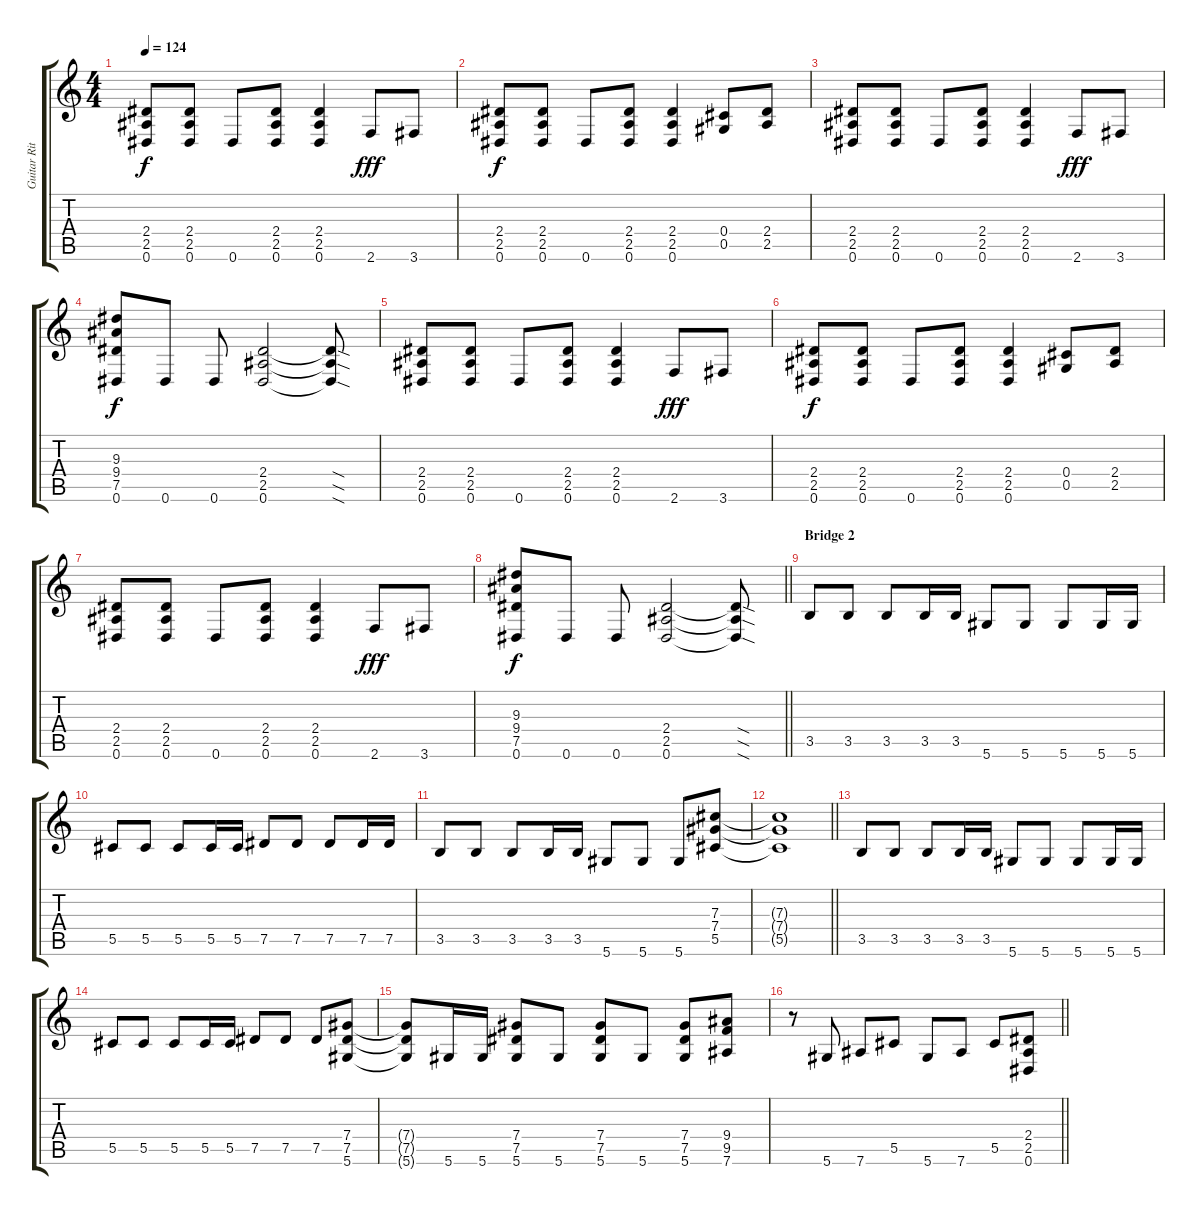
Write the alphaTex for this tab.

\track ("Guitar Rithm 1" "Guitar Rit") {instrument distortionguitar}
\staff {score tabs}
\tuning (Eb4 Bb3 Gb3 Db3 Ab2 Eb2) {hide}
\ts (4 4)
\tempo 124
\clef g2
\ks c
(2.4 2.5 0.6).8{dy f} (2.4 2.5 0.6).8 0.6.8 (2.4 2.5 0.6).8 (2.4 2.5 0.6).4 2.6.8{dy fff} 3.6.8 |
(2.4 2.5 0.6).8{dy f} (2.4 2.5 0.6).8 0.6.8 (2.4 2.5 0.6).8 (2.4 2.5 0.6).4 (0.4 0.5).8 (2.4 2.5).8 |
(2.4 2.5 0.6).8 (2.4 2.5 0.6).8 0.6.8 (2.4 2.5 0.6).8 (2.4 2.5 0.6).4 2.6.8{dy fff} 3.6.8 |
(9.3 9.4 7.5 0.6).8{dy f} 0.6.8 0.6.8 (2.4 2.5 0.6).2 (2.4{sod t} 2.5{sod t} 0.6{sod t}).8 |
(2.4 2.5 0.6).8 (2.4 2.5 0.6).8 0.6.8 (2.4 2.5 0.6).8 (2.4 2.5 0.6).4 2.6.8{dy fff} 3.6.8 |
(2.4 2.5 0.6).8{dy f} (2.4 2.5 0.6).8 0.6.8 (2.4 2.5 0.6).8 (2.4 2.5 0.6).4 (0.4 0.5).8 (2.4 2.5).8 |
(2.4 2.5 0.6).8 (2.4 2.5 0.6).8 0.6.8 (2.4 2.5 0.6).8 (2.4 2.5 0.6).4 2.6.8{dy fff} 3.6.8 |
\barLineRight lightlight
(9.3 9.4 7.5 0.6).8{dy f} 0.6.8 0.6.8 (2.4 2.5 0.6).2 (2.4{sod t} 2.5{sod t} 0.6{sod t}).8 |
\section ("" "Bridge 2")
3.5.8 3.5.8 3.5.8 3.5.16 3.5.16 5.6.8 5.6.8 5.6.8 5.6.16 5.6.16 |
5.5.8 5.5.8 5.5.8 5.5.16 5.5.16 7.5.8 7.5.8 7.5.8 7.5.16 7.5.16 |
3.5.8 3.5.8 3.5.8 3.5.16 3.5.16 5.6.8 5.6.8 5.6.8 (7.3 7.4 5.5).8 |
\barLineRight lightlight
(7.3{t} 7.4{t} 5.5{t}).1 |
3.5.8 3.5.8 3.5.8 3.5.16 3.5.16 5.6.8 5.6.8 5.6.8 5.6.16 5.6.16 |
5.5.8 5.5.8 5.5.8 5.5.16 5.5.16 7.5.8 7.5.8 7.5.8 (7.4 7.5 5.6).8 |
(7.4{t} 7.5{t} 5.6{t}).8 5.6.16 5.6.16 (7.4 7.5 5.6).8 5.6.8 (7.4 7.5 5.6).8 5.6.8 (7.4 7.5 5.6).8 (9.4 9.5 7.6).8 |
\barLineRight lightlight
r.8 5.6.8 7.6.8 5.5.8 5.6.8 7.6.8 5.5.8 (2.4 2.5 0.6).8
